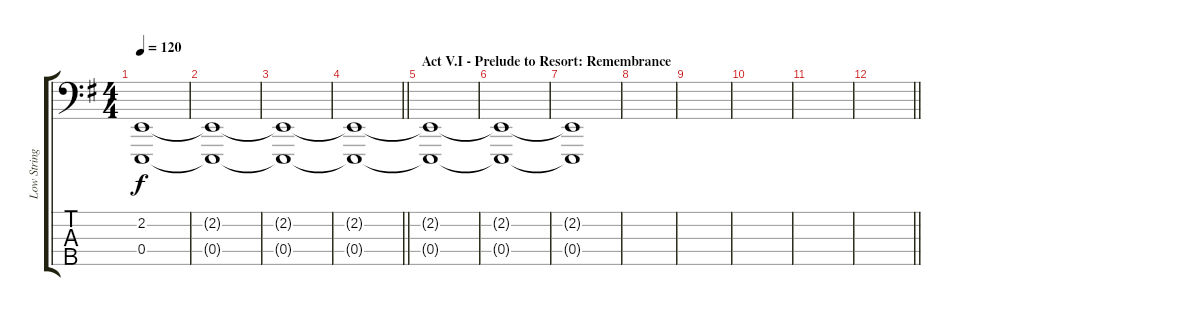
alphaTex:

\track ("Low Strings Standard" "Low String") {instrument stringensemble1}
\staff {score tabs}
\tuning (G2 D2 A1 E1 B0) {hide}
\ts (4 4)
\tempo 120
\clef f4
\ks eminor
(2.2 0.4).1{dy f} |
(2.2{t} 0.4{t}).1 |
(2.2{t} 0.4{t}).1 |
\barLineRight lightlight
(2.2{t} 0.4{t}).1 |
\section ("" "Act V.I - Prelude to Resort: Remembrance")
(2.2{t} 0.4{t}).1{volume 0} |
(2.2{t} 0.4{t}).1 |
(2.2{t} 0.4{t}).1 |
|
|
|
|
\barLineRight lightlight
